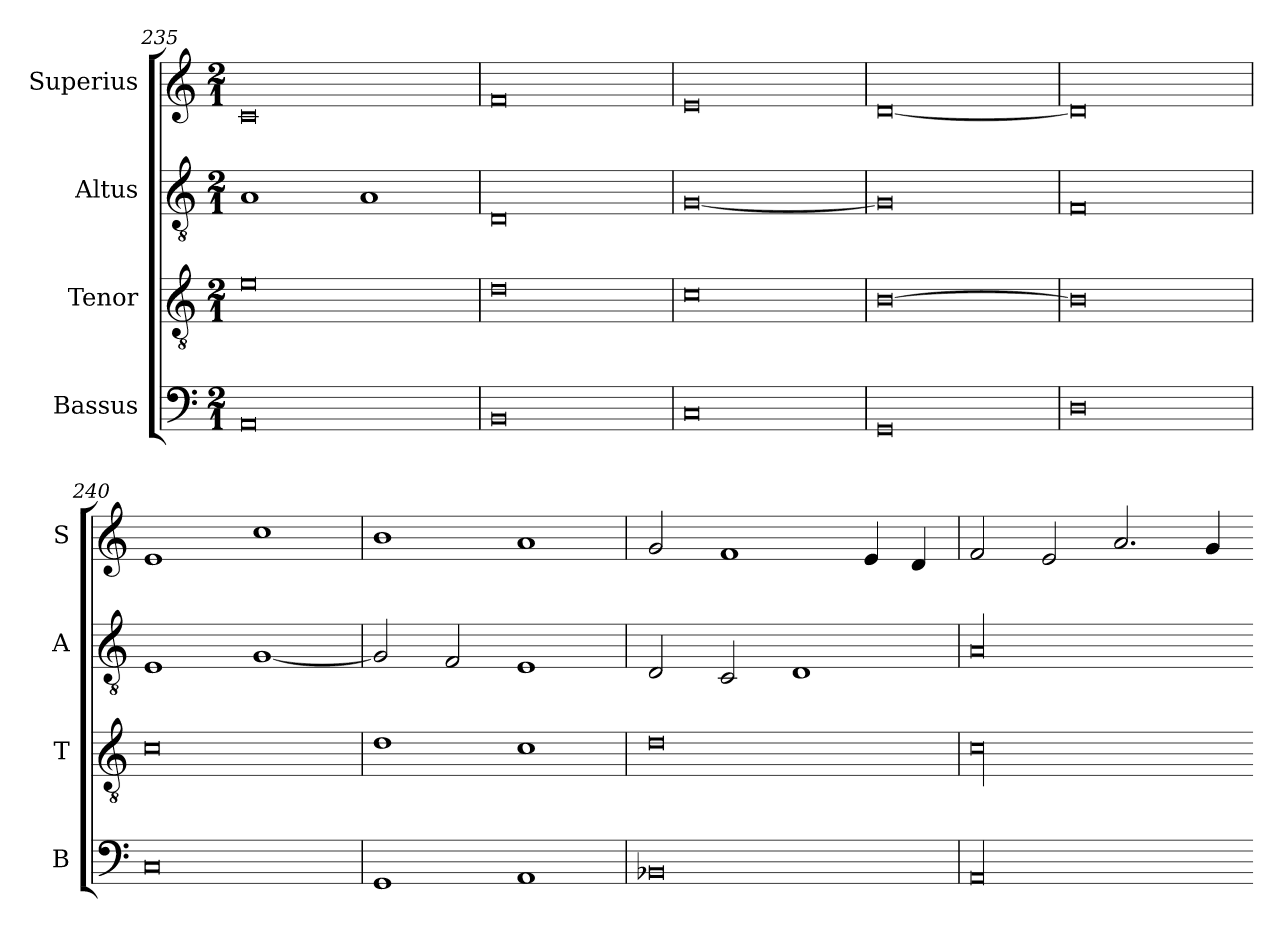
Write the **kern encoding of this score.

**kern	**kern	**kern	**kern
*part4	*part3	*part2	*part1
*staff4	*staff3	*staff2	*staff1
*I"Bassus	*I"Tenor	*I"Altus	*I"Superius
*I'B	*I'T	*I'A	*I'S
*clefF4	*clefGv2	*clefGv2	*clefG2
*k[]	*k[]	*k[]	*k[]
*M2/1	*M2/1	*M2/1	*M2/1
=235	=235	=235	=235
0AA	0e	1A	0c
.	.	1A	.
=236	=236	=236	=236
0BB	0d	0D	0f
=237	=237	=237	=237
0C	0c	[0G	0e
=238	=238	=238	=238
0GG	[0B	0G]	[0d
=239	=239	=239	=239
0D	0B]	0F	0d]
=240	=240	=240	=240
0C	0c	1E	1e
.	.	[1G	1cc
=241	=241	=241	=241
1GG	1d	2G/]	1b
.	.	2F/	.
1AA	1c	1E	1a
=242	=242	=242	=242
0BB-X	0d	2D/	2g/
.	.	2C/	1f
.	.	1D	.
.	.	.	4e/
.	.	.	4d/
=243	=243	=243	=243
!LO:N:vis=00	!LO:N:vis=00	!LO:N:vis=00	!
0AA	0c	0A	2f/
.	.	.	2e/
.	.	.	2.a/
.	.	.	4g/
=-	=-	=-	=-
*-	*-	*-	*-
